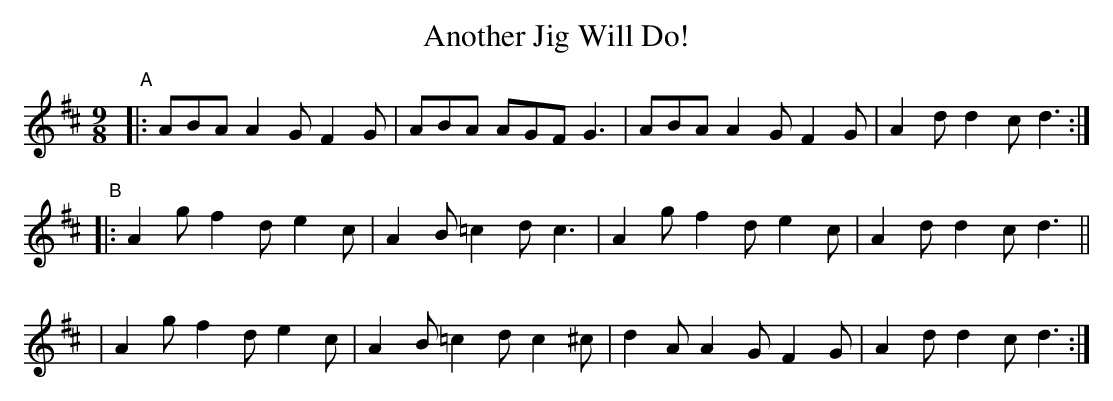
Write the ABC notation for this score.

X:1
T: Another Jig Will Do!
M: 9/8
K: D
"^A"\
|: ABA A2G F2G | ABA  AGF G3   | ABA A2G F2G | A2d d2c d3 :|
"^B"\
|: A2g f2d e2c | A2B =c2d c3   | A2g f2d e2c | A2d d2c d3 ||
|  A2g f2d e2c | A2B =c2d c2^c | d2A A2G F2G | A2d d2c d3 :|
